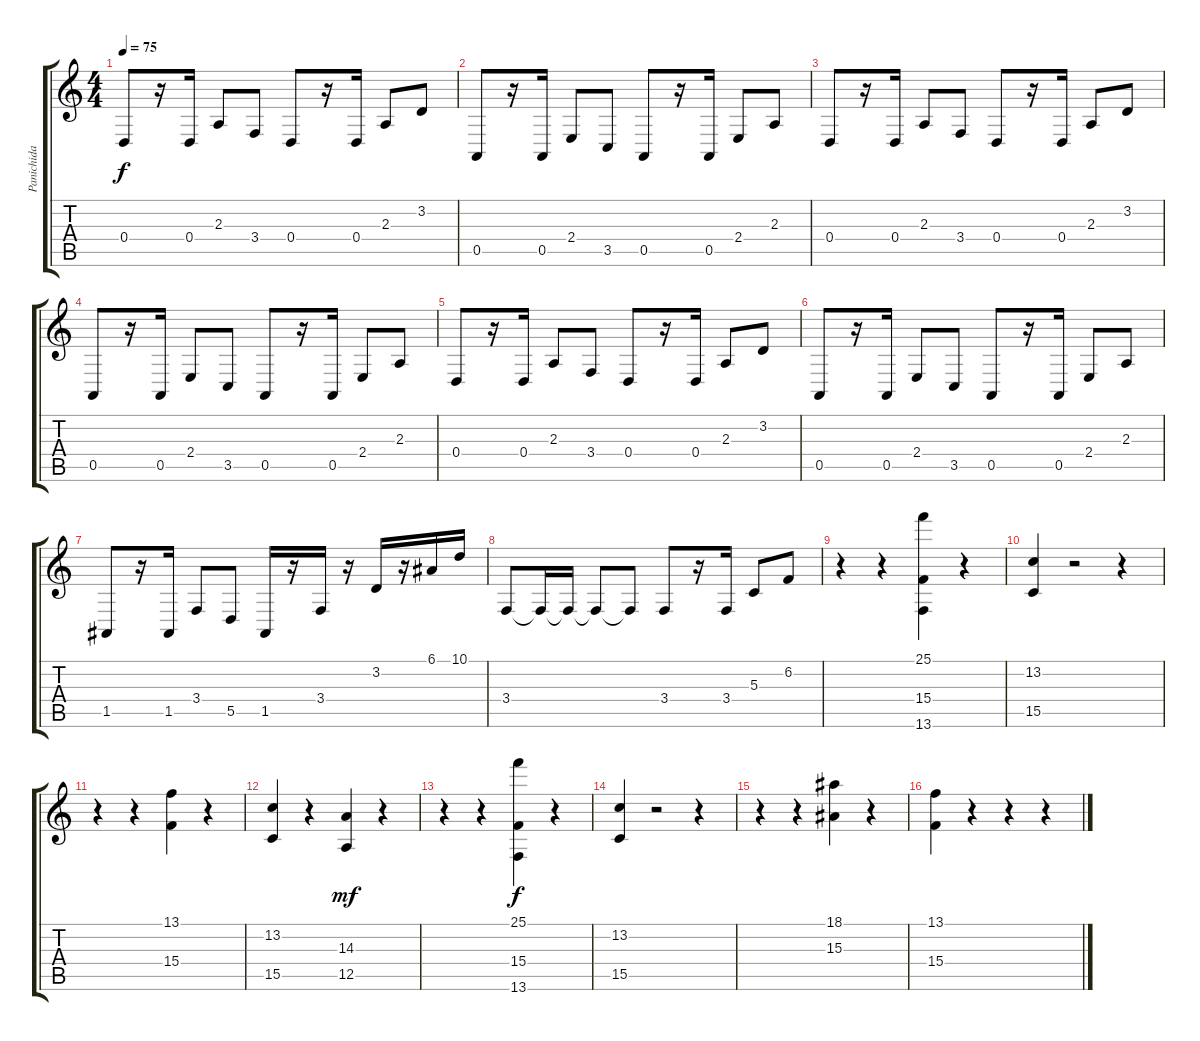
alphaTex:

\track ("Panichida" "Panichida") {instrument fx7echoes}
\staff {score tabs}
\tuning (E4 B3 G3 D3 A2 E2) {hide}
\ts (4 4)
\tempo 75
\clef g2
\ks c
0.4.8{dy f volume 9 balance 16 instrument synthdrum} r.16 0.4.16 2.3.8 3.4.8 0.4.8 r.16 0.4.16 2.3.8 3.2.8 |
0.5.8 r.16 0.5.16 2.4.8 3.5.8 0.5.8 r.16 0.5.16 2.4.8 2.3.8 |
0.4.8 r.16 0.4.16 2.3.8 3.4.8 0.4.8 r.16 0.4.16 2.3.8 3.2.8 |
0.5.8 r.16 0.5.16 2.4.8 3.5.8 0.5.8 r.16 0.5.16 2.4.8 2.3.8 |
0.4.8 r.16 0.4.16 2.3.8 3.4.8 0.4.8 r.16 0.4.16 2.3.8 3.2.8 |
0.5.8 r.16 0.5.16 2.4.8 3.5.8 0.5.8 r.16 0.5.16 2.4.8 2.3.8 |
1.5.8{volume 13 instrument synthdrum} r.16 1.5.16 3.4.8 5.5.8 1.5.16 r.16 3.4.16 r.16 3.2.16 r.16 6.1.16 10.1.16 |
3.4.8 3.4{t}.16 3.4{t}.16 3.4{t}.8 3.4{t}.8 3.4.8 r.16 3.4.16 5.3.8 6.2.8 |
r.4{volume 8 instrument fx7echoes} r.4 (25.1 15.4 13.6).4 r.4 |
(13.2 15.5).4 r.2 r.4 |
r.4 r.4 (13.1 15.4).4 r.4 |
(13.2 15.5).4 r.4 (14.3 12.5).4{dy mf} r.4 |
r.4{volume 8 instrument fx7echoes} r.4 (25.1 15.4 13.6).4{dy f} r.4 |
(13.2 15.5).4 r.2 r.4 |
r.4 r.4 (18.1 15.3).4 r.4 |
(13.1 15.4).4 r.4 r.4 r.4
